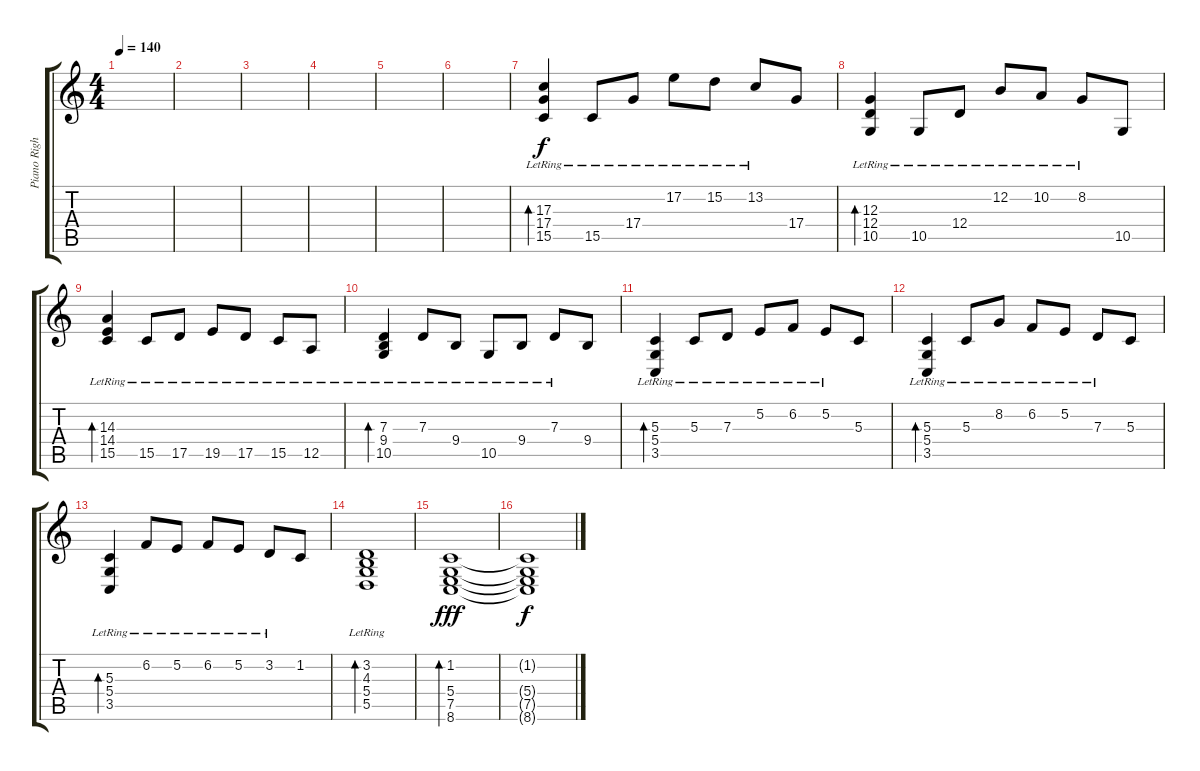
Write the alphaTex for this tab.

\track ("Piano Right-hand" "Piano Righ") {instrument acousticgrandpiano}
\staff {score tabs}
\tuning (E4 B3 G3 D3 A2 E2) {hide}
\ts (4 4)
\tempo 140
\clef g2
\ks c
|
|
|
|
|
|
(17.3{lr} 17.4{lr} 15.5{lr}).4{bd 240} 15.5{lr}.8 17.4{lr}.8 17.2{lr}.8 15.2{lr}.8 13.2{lr}.8 17.4.8 |
(12.3{lr} 12.4{lr} 10.5{lr}).4{bd 240} 10.5{lr}.8 12.4{lr}.8 12.2{lr}.8 10.2{lr}.8 8.2{lr}.8 10.5.8 |
(14.3{lr} 14.4{lr} 15.5{lr}).4{bd 240} 15.5{lr}.8 17.5{lr}.8 19.5{lr}.8 17.5{lr}.8 15.5{lr}.8 12.5{lr}.8 |
(7.3{lr} 9.4{lr} 10.5{lr}).4{bd 240} 7.3{lr}.8 9.4{lr}.8 10.5{lr}.8 9.4{lr}.8 7.3{lr}.8 9.4.8 |
(5.3{lr} 5.4{lr} 3.5{lr}).4{bd 240} 5.3{lr}.8 7.3{lr}.8 5.2{lr}.8 6.2{lr}.8 5.2{lr}.8 5.3.8 |
(5.3{lr} 5.4{lr} 3.5{lr}).4{bd 240} 5.3{lr}.8 8.2{lr}.8 6.2{lr}.8 5.2{lr}.8 7.3{lr}.8 5.3.8 |
(5.3{lr} 5.4{lr} 3.5{lr}).4{bd 240} 6.2{lr}.8 5.2{lr}.8 6.2{lr}.8 5.2{lr}.8 3.2{lr}.8 1.2.8 |
(3.2{lr} 4.3{lr} 5.4{lr} 5.5{lr}).1{bd 240} |
(1.2 5.4 7.5 8.6).1{bd 480 dy fff} |
(1.2{t} 5.4{t} 7.5{t} 8.6{t}).1{dy f}
